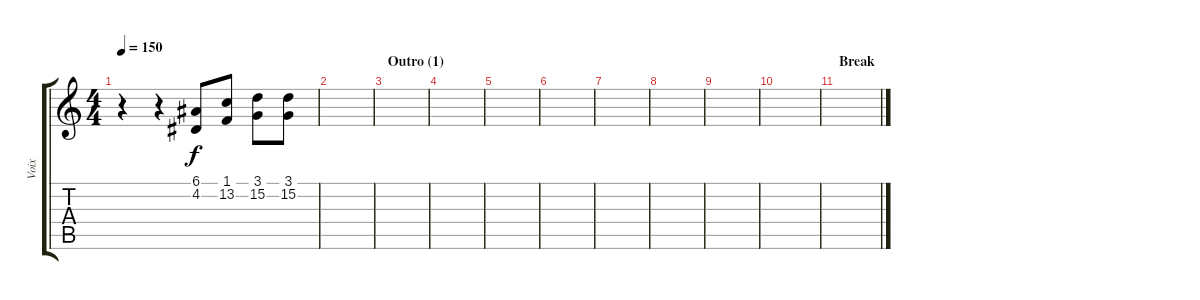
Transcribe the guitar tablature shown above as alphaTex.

\track ("Voix" "Voix") {instrument lead6voice}
\staff {score tabs}
\tuning (E4 B3 G3 D3 A2 E2) {hide}
\ts (4 4)
\tempo 150
\clef g2
\ks c
r.4{dy f} r.4 (6.1 4.2).8 (1.1 13.2).8 (3.1 15.2).8 (3.1 15.2).8 |
|
\section ("" "Outro (1)")
|
|
|
|
|
|
|
|
\section ("" "Break")
